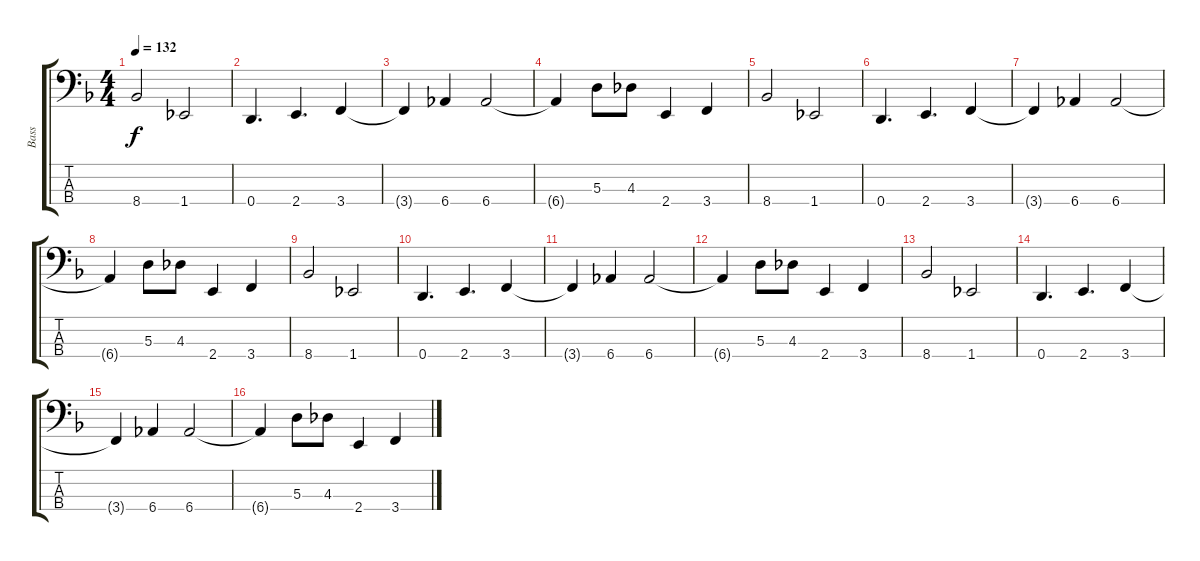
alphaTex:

\track ("Bass" "Bass") {instrument electricbassfinger}
\staff {score tabs}
\tuning (G2 D2 A1 D1) {hide}
\ts (4 4)
\tempo 132
\clef f4
\ks dminor
8.4.2{dy f} 1.4.2 |
0.4.4{d} 2.4.4{d} 3.4.4 |
3.4{t}.4 6.4.4 6.4.2 |
6.4{t}.4 5.3.8 4.3.8 2.4.4 3.4.4 |
8.4.2 1.4.2 |
0.4.4{d} 2.4.4{d} 3.4.4 |
3.4{t}.4 6.4.4 6.4.2 |
6.4{t}.4 5.3.8 4.3.8 2.4.4 3.4.4 |
8.4.2 1.4.2 |
0.4.4{d} 2.4.4{d} 3.4.4 |
3.4{t}.4 6.4.4 6.4.2 |
6.4{t}.4 5.3.8 4.3.8 2.4.4 3.4.4 |
8.4.2 1.4.2 |
0.4.4{d} 2.4.4{d} 3.4.4 |
3.4{t}.4 6.4.4 6.4.2 |
6.4{t}.4 5.3.8 4.3.8 2.4.4 3.4.4
